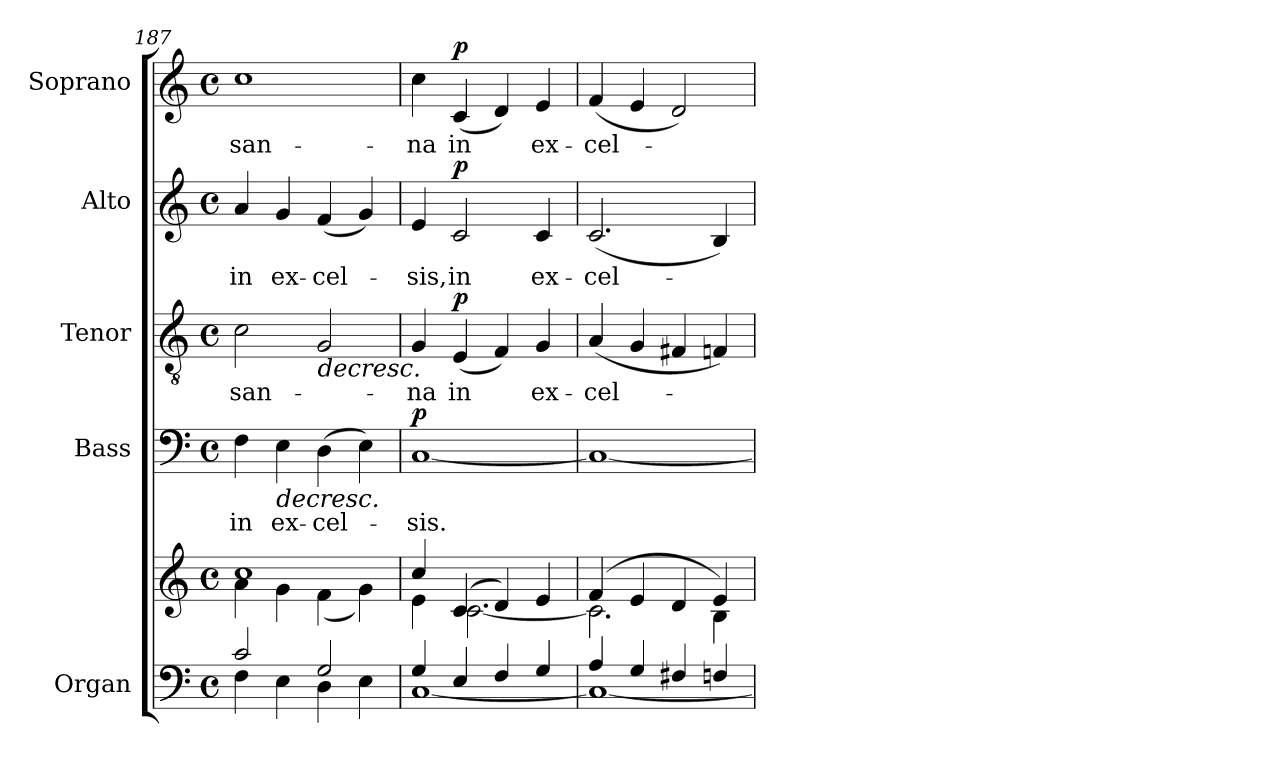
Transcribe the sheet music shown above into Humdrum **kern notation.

**kern	**kern	**kern	**text	**dynam	**kern	**text	**dynam	**kern	**text	**dynam	**kern	**text	**dynam
*part5	*part5	*part4	*part4	*part4	*part3	*part3	*part3	*part2	*part2	*part2	*part1	*part1	*part1
*staff6	*staff5	*staff4	*staff4	*staff4	*staff3	*staff3	*staff3	*staff2	*staff2	*staff2	*staff1	*staff1	*staff1
*I"Organ	*	*I"Bass	*	*	*I"Tenor	*	*	*I"Alto	*	*	*I"Soprano	*	*
*I'Org.	*	*I'B.	*	*	*I'T.	*	*	*I'A.	*	*	*I'S.	*	*
!!LO:PB:g=z
*clefF4	*clefG2	*clefF4	*	*	*clefGv2	*	*	*clefG2	*	*	*clefG2	*	*
*k[]	*k[]	*k[]	*	*	*k[]	*	*	*k[]	*	*	*k[]	*	*
*C:	*C:	*C:	*	*	*C:	*	*	*C:	*	*	*C:	*	*
*M4/4	*M4/4	*M4/4	*	*	*M4/4	*	*	*M4/4	*	*	*M4/4	*	*
*met(c)	*met(c)	*met(c)	*	*	*met(c)	*	*	*met(c)	*	*	*met(c)	*	*
=187	=187	=187	=187	=187	=187	=187	=187	=187	=187	=187	=187	=187	=187
*^	*^	*	*	*	*	*	*	*	*	*	*	*	*
!	!	!	!	!	!LO:LY:b	!	!	!LO:LY:b	!	!	!LO:LY:b	!	!	!LO:LY:b	!
2c/	4F\	1cc	4a\	4F\	in	.	2c\	-san-	.	4a/	in	.	1cc	-san-	.
!	!	!	!	!	!LO:LY:b	!LO:HP:b	!	!	!	!	!LO:LY:b	!	!	!	!
.	4E\	.	4g\	4E\	ex-	>	.	.	.	4g/	ex-	.	.	.	.
!	!	!	!	!	!LO:LY:b	!	!	!	!LO:HP:b	!	!LO:LY:b	!	!	!	!
2G/	4D\	.	(>4f\	(>4D\	-cel-	.	2G/	.	>	(<4f/	-cel-	.	.	.	.
.	4E\	.	4g\)	4E\)	.	.	.	.	.	4g/)	.	.	.	.	.
=188	=188	=188	=188	=188	=188	=188	=188	=188	=188	=188	=188	=188	=188	=188	=188
!	!	!	!	!	!LO:LY:b	!LO:DY:a	!	!LO:LY:b	!	!	!LO:LY:b	!	!	!LO:LY:b	!
4G/	[1C	4cc/	4e\	[1C	-sis.	p	4G/	-na	.	4e/	-sis,	.	4cc\	-na	.
!	!	!	!	!	!	!	!	!LO:LY:b	!LO:DY:a	!	!LO:LY:b	!LO:DY:a	!	!LO:LY:b	!LO:DY:a
4E/	.	(>4c/	[2.c\	.	.	.	(<4E/	in	p	2c/	in	p	(<4c/	in	p
4F/	.	4d/)	.	.	.	.	4F/)	.	.	.	.	.	4d/)	.	.
!	!	!	!	!	!	!	!	!LO:LY:b	!	!	!LO:LY:b	!	!	!LO:LY:b	!
4G/	.	4e/	.	.	.	.	4G/	ex-	.	4c/	ex-	.	4e/	ex-	.
=189	=189	=189	=189	=189	=189	=189	=189	=189	=189	=189	=189	=189	=189	=189	=189
!	!	!	!	!	!	!	!	!LO:LY:b	!	!	!LO:LY:b	!	!	!LO:LY:b	!
4A/	1C_	(>4f/	2.c\]	1C_	.	.	(<4A/	-cel-	.	(<2.c/	-cel-	.	(<4f/	-cel-	.
4G/	.	4e/	.	.	.	.	4G/	.	.	.	.	.	4e/	.	.
4F#X/	.	4d/	.	.	.	.	4F#X/	.	.	.	.	.	2d/)	.	.
4Fn/	.	4e/)	4B\	.	.	.	4Fn/)	.	.	4B/)	.	.	.	.	.
*v	*v	*	*	*	*	*	*	*	*	*	*	*	*	*	*
*	*v	*v	*	*	*	*	*	*	*	*	*	*	*	*
.	.	.	.	]	.	.	]	.	.	.	.	.	.
=	=	=	=	=	=	=	=	=	=	=	=	=	=
*-	*-	*-	*-	*-	*-	*-	*-	*-	*-	*-	*-	*-	*-
